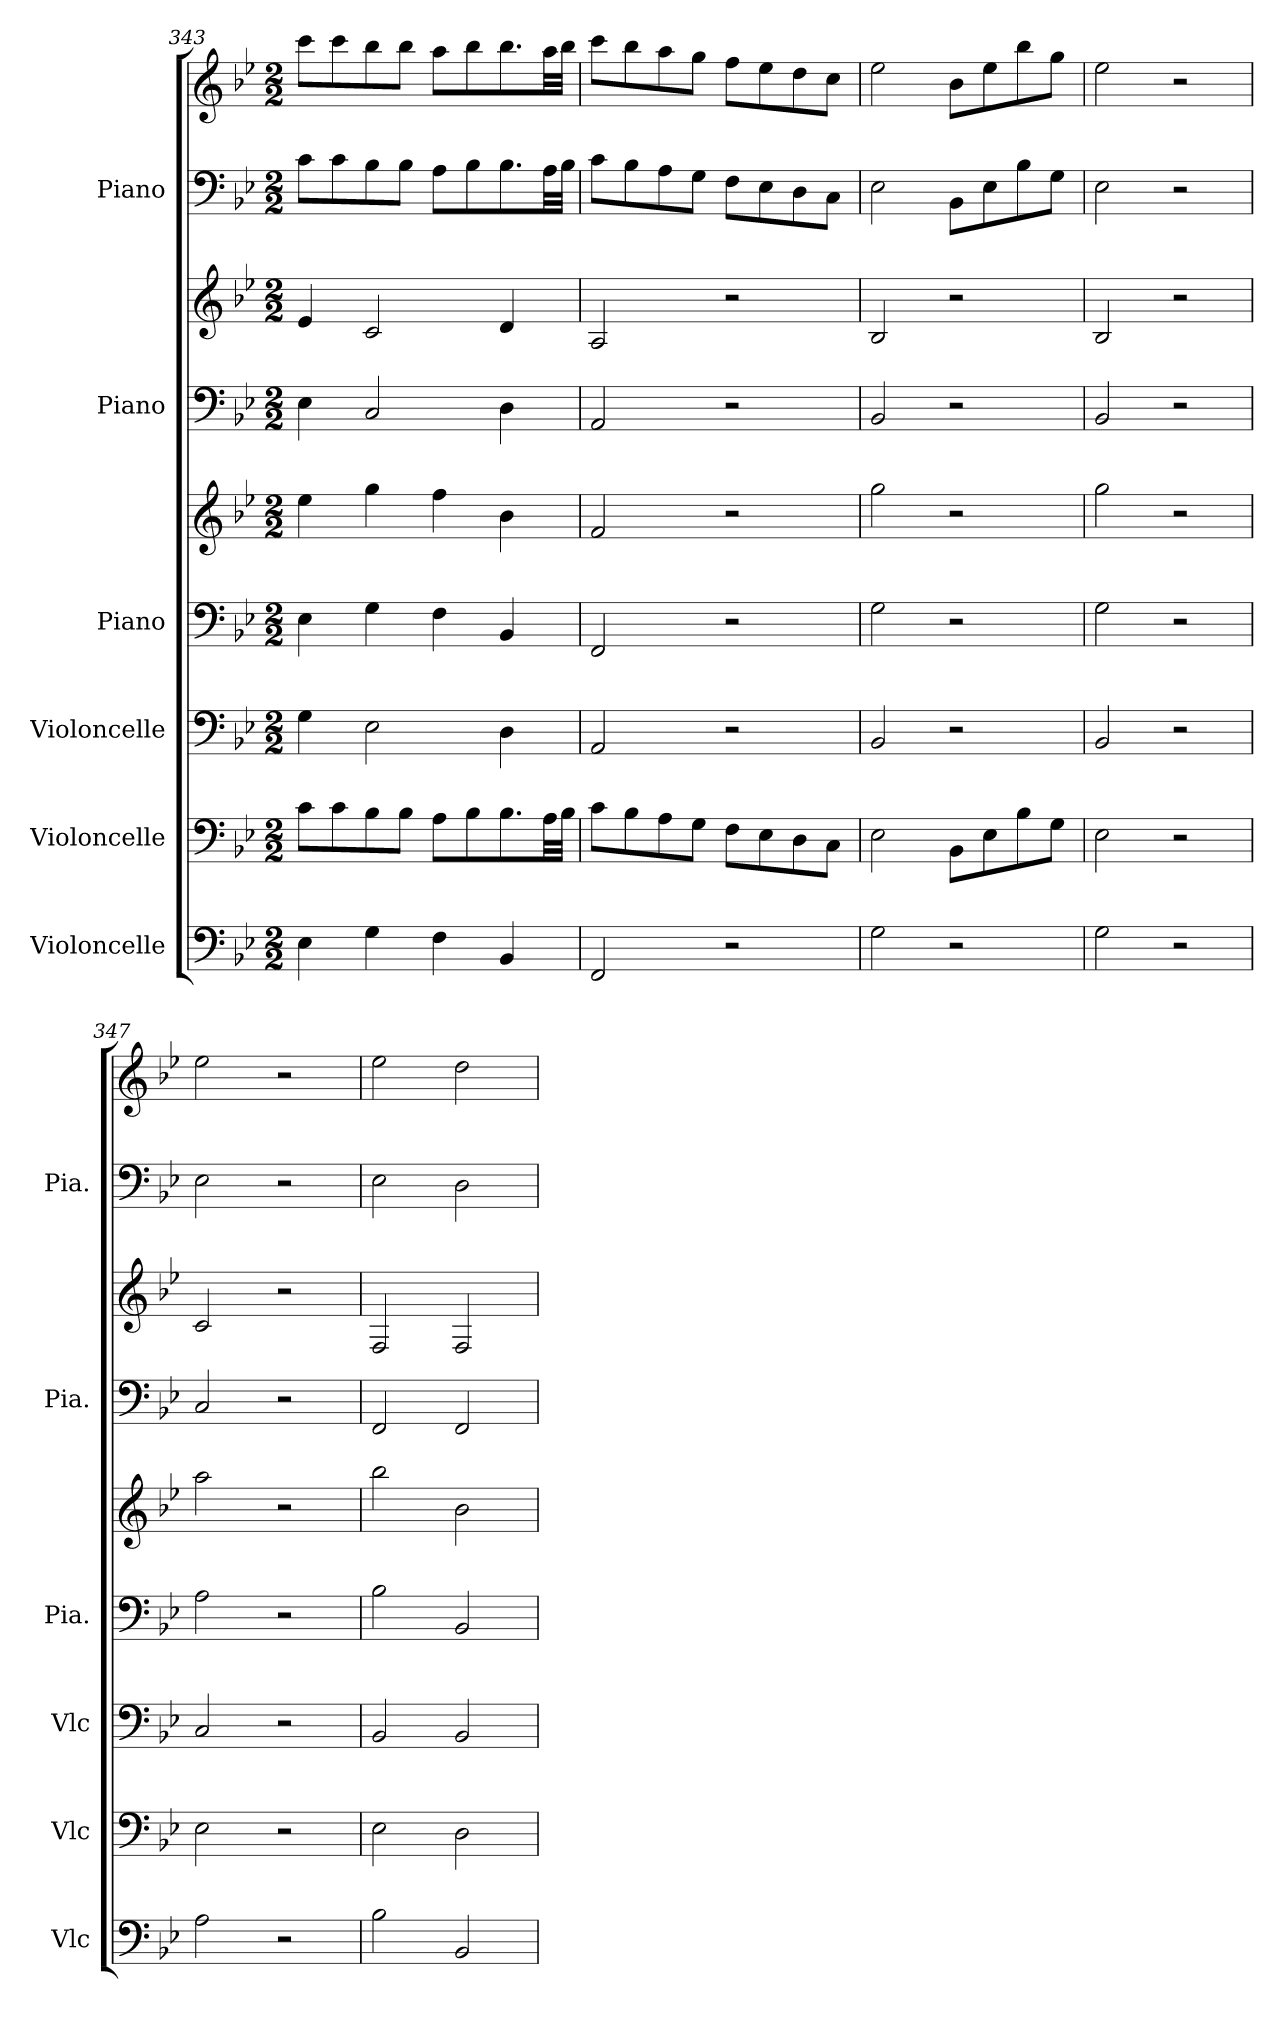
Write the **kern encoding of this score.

**kern	**kern	**kern	**kern	**kern	**kern	**kern	**kern	**kern
*part6	*part5	*part4	*part3	*part3	*part2	*part2	*part1	*part1
*staff9	*staff8	*staff7	*staff6	*staff5	*staff4	*staff3	*staff2	*staff1
*I"Violoncelle	*I"Violoncelle	*I"Violoncelle	*I"Piano	*	*I"Piano	*	*I"Piano	*
*I'Vlc	*I'Vlc	*I'Vlc	*I'Pia.	*	*I'Pia.	*	*I'Pia.	*
!!LO:PB:g=z
*clefF4	*clefF4	*clefF4	*clefF4	*clefG2	*clefF4	*clefG2	*clefF4	*clefG2
*k[b-e-]	*k[b-e-]	*k[b-e-]	*k[b-e-]	*k[b-e-]	*k[b-e-]	*k[b-e-]	*k[b-e-]	*k[b-e-]
*M2/2	*M2/2	*M2/2	*M2/2	*M2/2	*M2/2	*M2/2	*M2/2	*M2/2
=343	=343	=343	=343	=343	=343	=343	=343	=343
4E-\	8c\L	4G\	4E-\	4ee-\	4E-\	4e-/	8c\L	8ccc\L
.	8c\	.	.	.	.	.	8c\	8ccc\
4G\	8B-\	2E-\	4G\	4gg\	2C/	2c/	8B-\	8bb-\
.	8B-\J	.	.	.	.	.	8B-\J	8bb-\J
4F\	8A\L	.	4F\	4ff\	.	.	8A\L	8aa\L
.	8B-\	.	.	.	.	.	8B-\	8bb-\
4BB-/	8.B-\	4D\	4BB-/	4b-\	4D\	4d/	8.B-\	8.bb-\
.	32A\LL	.	.	.	.	.	32A\LL	32aa\LL
.	32B-\JJJ	.	.	.	.	.	32B-\JJJ	32bb-\JJJ
=344	=344	=344	=344	=344	=344	=344	=344	=344
2FF/	8c\L	2AA/	2FF/	2f/	2AA/	2A/	8c\L	8ccc\L
.	8B-\	.	.	.	.	.	8B-\	8bb-\
.	8A\	.	.	.	.	.	8A\	8aa\
.	8G\J	.	.	.	.	.	8G\J	8gg\J
2r	8F\L	2r	2r	2r	2r	2r	8F\L	8ff\L
.	8E-\	.	.	.	.	.	8E-\	8ee-\
.	8D\	.	.	.	.	.	8D\	8dd\
.	8C\J	.	.	.	.	.	8C\J	8cc\J
=345	=345	=345	=345	=345	=345	=345	=345	=345
2G\	2E-\	2BB-/	2G\	2gg\	2BB-/	2B-/	2E-\	2ee-\
2r	8BB-\L	2r	2r	2r	2r	2r	8BB-\L	8b-\L
.	8E-\	.	.	.	.	.	8E-\	8ee-\
.	8B-\	.	.	.	.	.	8B-\	8bb-\
.	8G\J	.	.	.	.	.	8G\J	8gg\J
=346	=346	=346	=346	=346	=346	=346	=346	=346
2G\	2E-\	2BB-/	2G\	2gg\	2BB-/	2B-/	2E-\	2ee-\
2r	2r	2r	2r	2r	2r	2r	2r	2r
=347	=347	=347	=347	=347	=347	=347	=347	=347
2A\	2E-\	2C/	2A\	2aa\	2C/	2c/	2E-\	2ee-\
2r	2r	2r	2r	2r	2r	2r	2r	2r
=348	=348	=348	=348	=348	=348	=348	=348	=348
2B-\	2E-\	2BB-/	2B-\	2bb-\	2FF/	2F/	2E-\	2ee-\
2BB-/	2D\	2BB-/	2BB-/	2b-\	2FF/	2F/	2D\	2dd\
=	=	=	=	=	=	=	=	=
*-	*-	*-	*-	*-	*-	*-	*-	*-
